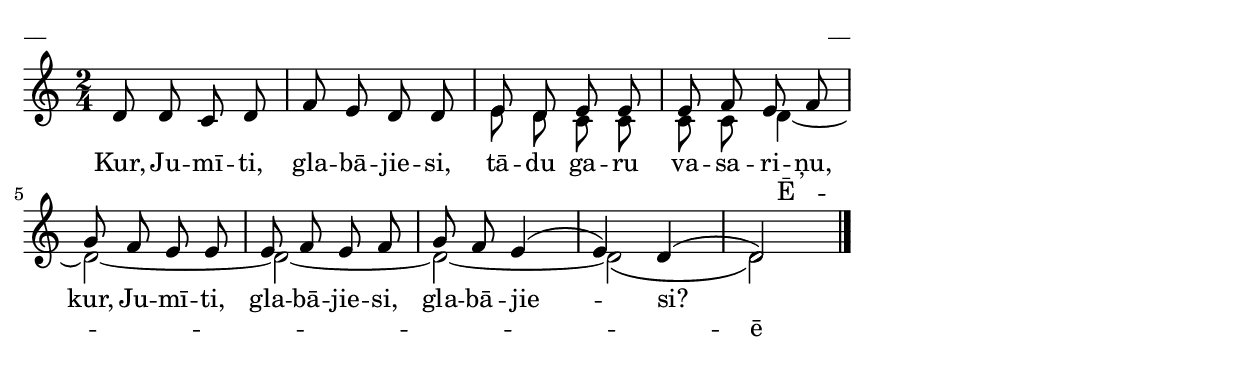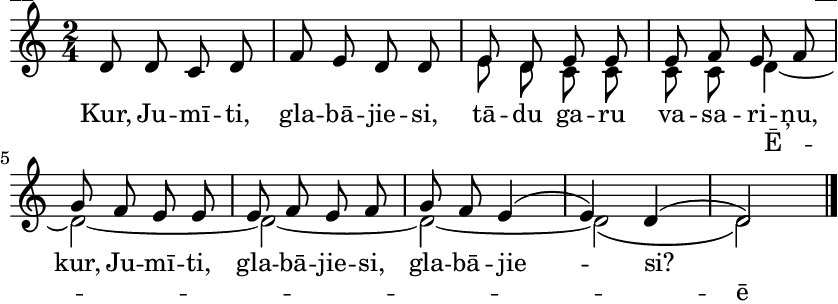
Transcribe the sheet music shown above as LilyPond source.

\version "2.13.18"
#(ly:set-option 'crop #t)
\paper {
line-width = 14\cm
left-margin = 0.4\cm
between-system-padding = 0.1\cm
between-system-space = 0.1\cm
}
% AALapas, 
% Kur, Jumīti, glabājiesi, tādu garu vasariņu
\layout {
indent = #0
ragged-last = ##f
}


voiceA = \relative c' {
\clef "treble"
\key c \major
\time 2/4
d8 d c d |
f8 e d d |
e d e e |
e8 f e f |
g8 f e e |
e8 f e f |
g8 f e4( |
e4) d4( |
d2) |
\bar"|."
}


voiceB = \relative c' {
\clef "treble"
\key c \major
\time 2/4
s2 | s2 |
e8 d c c |
c8 c d4~ |
d2~ |
d2~ |
d2~ |
d2\( |
d2\) |
\bar "|."
}

lyricA = \lyricmode {
Kur, Ju -- mī -- ti, gla -- bā -- jie -- si, tā -- du ga -- ru va -- sa -- ri -- ņu,
kur, Ju -- mī -- ti, gla -- bā -- jie -- si, gla -- bā -- jie -- si?
}

lyricB = \lyricmode {
_ _ _ _ _ _ Ē -- ē
}


fullScore = <<
\new Staff {
<<
\new Voice = "voiceA" { \voiceOne \autoBeamOff \voiceA }
\new Lyrics \lyricsto "voiceA" \lyricA
\new Voice = "voiceB" { \voiceTwo \autoBeamOff \voiceB }
\new Lyrics \lyricsto "voiceB" \lyricB
>>
}
>>


\score {
\fullScore
\header { piece = "__" opus = "__" }
}
\markup { \with-color #(x11-color 'white) \sans \smaller "__" }
\score {
\unfoldRepeats
\fullScore
\midi {
\context { \Staff \remove "Staff_performer" }
\context { \Voice \consists "Staff_performer" }
}
}


